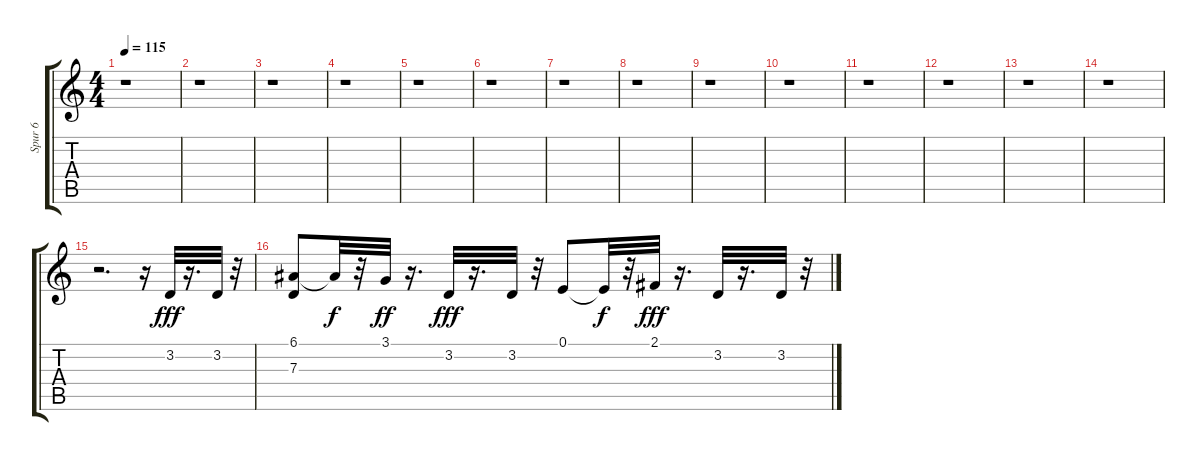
\track ("Spur 6" "Spur 6") {instrument trumpet}
\staff {score tabs}
\tuning (E4 B3 G3 D3 A2 E2) {hide}
\ts (4 4)
\tempo 115
\clef g2
\ks c
r.1{dy fff instrument trumpet} |
r.1 |
r.1 |
r.1 |
r.1 |
r.1 |
r.1 |
r.1 |
r.1 |
r.1 |
r.1 |
r.1 |
r.1 |
r.1 |
r.2{d} r.16 3.2.32 r.16{d} 3.2.32 r.32 |
(6.1 7.3).8 6.1{t}.32{dy f} r.32 3.1.32{dy ff} r.16{d} 3.2.32{dy fff} r.16{d} 3.2.32 r.32 0.1.8 0.1{t}.32{dy f} r.32 2.1.32{dy fff} r.16{d} 3.2.32 r.16{d} 3.2.32 r.32
